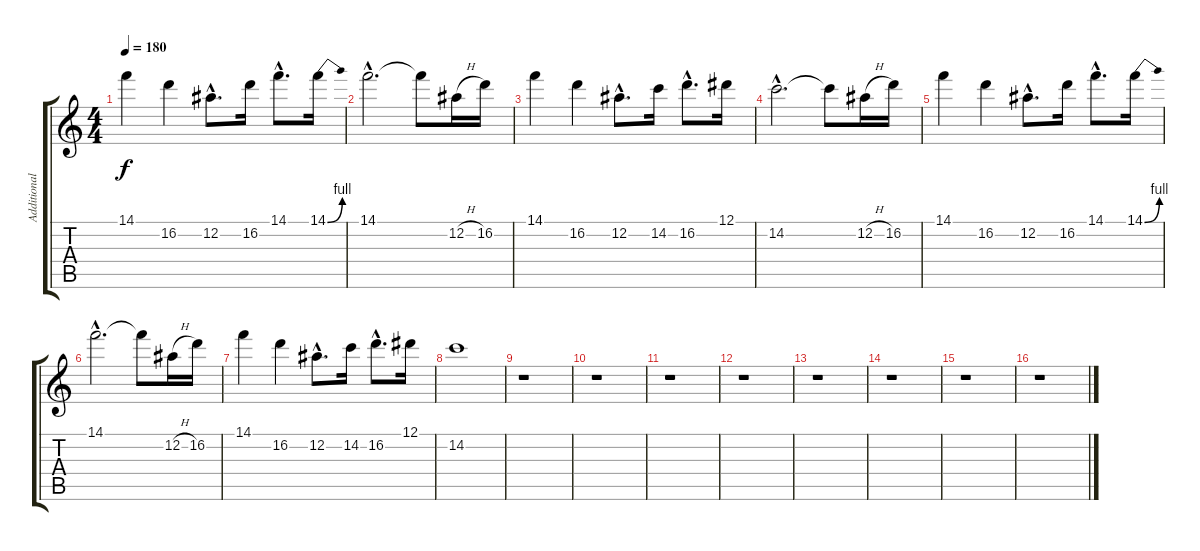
\track ("Additional Guitars" "Additional") {instrument distortionguitar}
\staff {score tabs}
\tuning (Eb4 Bb3 Gb3 Db3 Ab2 Eb2) {hide}
\ts (4 4)
\tempo 180
\clef g2
\ks c
14.1.4{dy f} 16.2.4 12.2{hac}.8{d} 16.2.16 14.1{hac}.8{d} 14.1{be (bend 0 0 60 4)}.16 |
14.1{hac}.2{d} 14.1{t}.8 12.2{h}.16 16.2.16 |
14.1.4 16.2.4 12.2{hac}.8{d} 14.2.16 16.2{hac}.8{d} 12.1.16 |
14.2{hac}.2{d} 14.2{t}.8 12.2{h}.16 16.2.16 |
14.1.4 16.2.4 12.2{hac}.8{d} 16.2.16 14.1{hac}.8{d} 14.1{be (bend 0 0 60 4)}.16 |
14.1{hac}.2{d} 14.1{t}.8 12.2{h}.16 16.2.16 |
14.1.4 16.2.4 12.2{hac}.8{d} 14.2.16 16.2{hac}.8{d} 12.1.16 |
14.2.1 |
r.1 |
r.1 |
r.1 |
r.1 |
r.1 |
r.1 |
r.1 |
r.1
